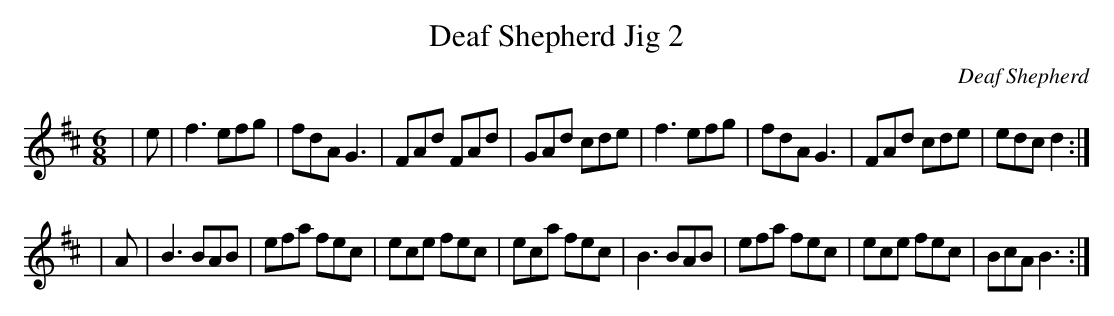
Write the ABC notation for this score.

X:1
T:Deaf Shepherd Jig 2
C:Deaf Shepherd
M:6/8
L:1/8
K:D
|e|f3 efg|fdA G3|FAd FAd|GAd cde|f3 efg|fdA G3|FAd cde|edc d2:|
|A|B3 BAB|efa fec|ece fec|eca fec|B3 BAB|efa fec|ece fec|BcA B3:|
